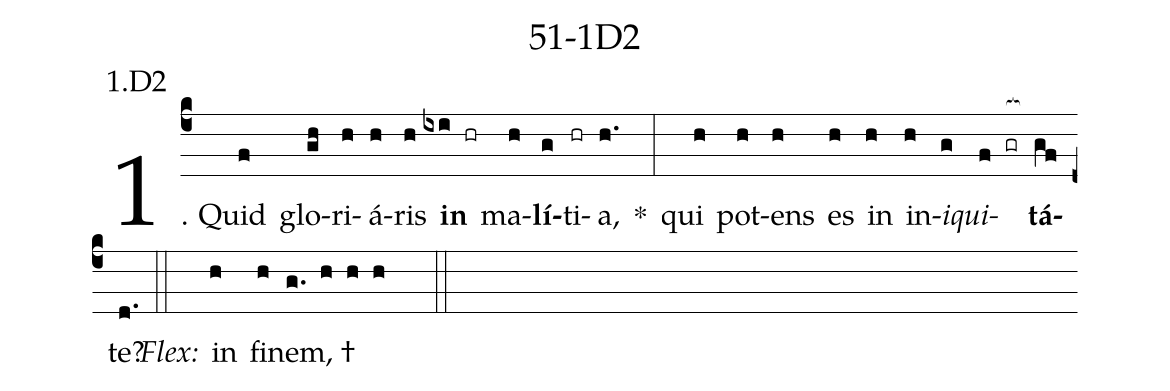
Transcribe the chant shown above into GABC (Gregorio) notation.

name: 51-1D2;
annotation: 1.D2;
%%
(c4)1. Quid(f) glo(gh)ri(h)á(h)ris(h) <b>in</b>(ixi hr) ma(h)<b>lí</b>(g)ti(hr)a,(h.) *(:) qui(h) pot(h)ens(h) es(h) in(h) in(h)<i>i</i>(g)<i>qui</i>(f gr[ocb:1{])<b>tá</b>(gf[ocb:0}])te?(d.) (::)
<i>Flex:</i>()  in(h) fi(h)nem, †(g. h h h  ::)
